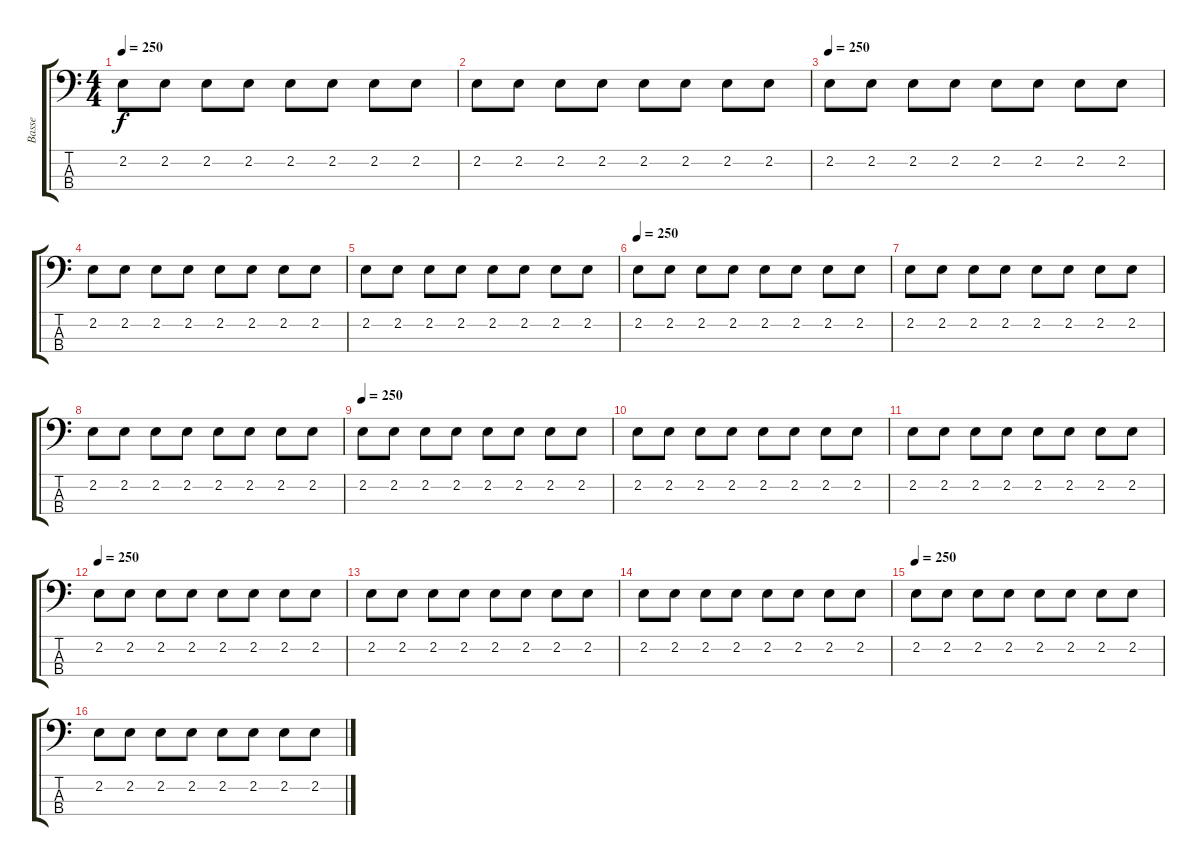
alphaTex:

\track ("Basse" "Basse") {instrument electricbasspick}
\staff {score tabs}
\tuning (G2 D2 A1 E1) {hide}
\ts (4 4)
\tempo 250
\clef f4
\ks c
2.2.8{dy f} 2.2.8 2.2.8 2.2.8 2.2.8 2.2.8 2.2.8 2.2.8 |
2.2.8 2.2.8 2.2.8 2.2.8 2.2.8 2.2.8 2.2.8 2.2.8 |
\tempo 250
2.2.8 2.2.8 2.2.8 2.2.8 2.2.8 2.2.8 2.2.8 2.2.8 |
2.2.8 2.2.8 2.2.8 2.2.8 2.2.8 2.2.8 2.2.8 2.2.8 |
2.2.8 2.2.8 2.2.8 2.2.8 2.2.8 2.2.8 2.2.8 2.2.8 |
\tempo 250
2.2.8 2.2.8 2.2.8 2.2.8 2.2.8 2.2.8 2.2.8 2.2.8 |
2.2.8 2.2.8 2.2.8 2.2.8 2.2.8 2.2.8 2.2.8 2.2.8 |
2.2.8 2.2.8 2.2.8 2.2.8 2.2.8 2.2.8 2.2.8 2.2.8 |
\tempo 250
2.2.8 2.2.8 2.2.8 2.2.8 2.2.8 2.2.8 2.2.8 2.2.8 |
2.2.8 2.2.8 2.2.8 2.2.8 2.2.8 2.2.8 2.2.8 2.2.8 |
2.2.8 2.2.8 2.2.8 2.2.8 2.2.8 2.2.8 2.2.8 2.2.8 |
\tempo 250
2.2.8 2.2.8 2.2.8 2.2.8 2.2.8 2.2.8 2.2.8 2.2.8 |
2.2.8 2.2.8 2.2.8 2.2.8 2.2.8 2.2.8 2.2.8 2.2.8 |
2.2.8 2.2.8 2.2.8 2.2.8 2.2.8 2.2.8 2.2.8 2.2.8 |
\tempo 250
2.2.8 2.2.8 2.2.8 2.2.8 2.2.8 2.2.8 2.2.8 2.2.8 |
2.2.8 2.2.8 2.2.8 2.2.8 2.2.8 2.2.8 2.2.8 2.2.8
